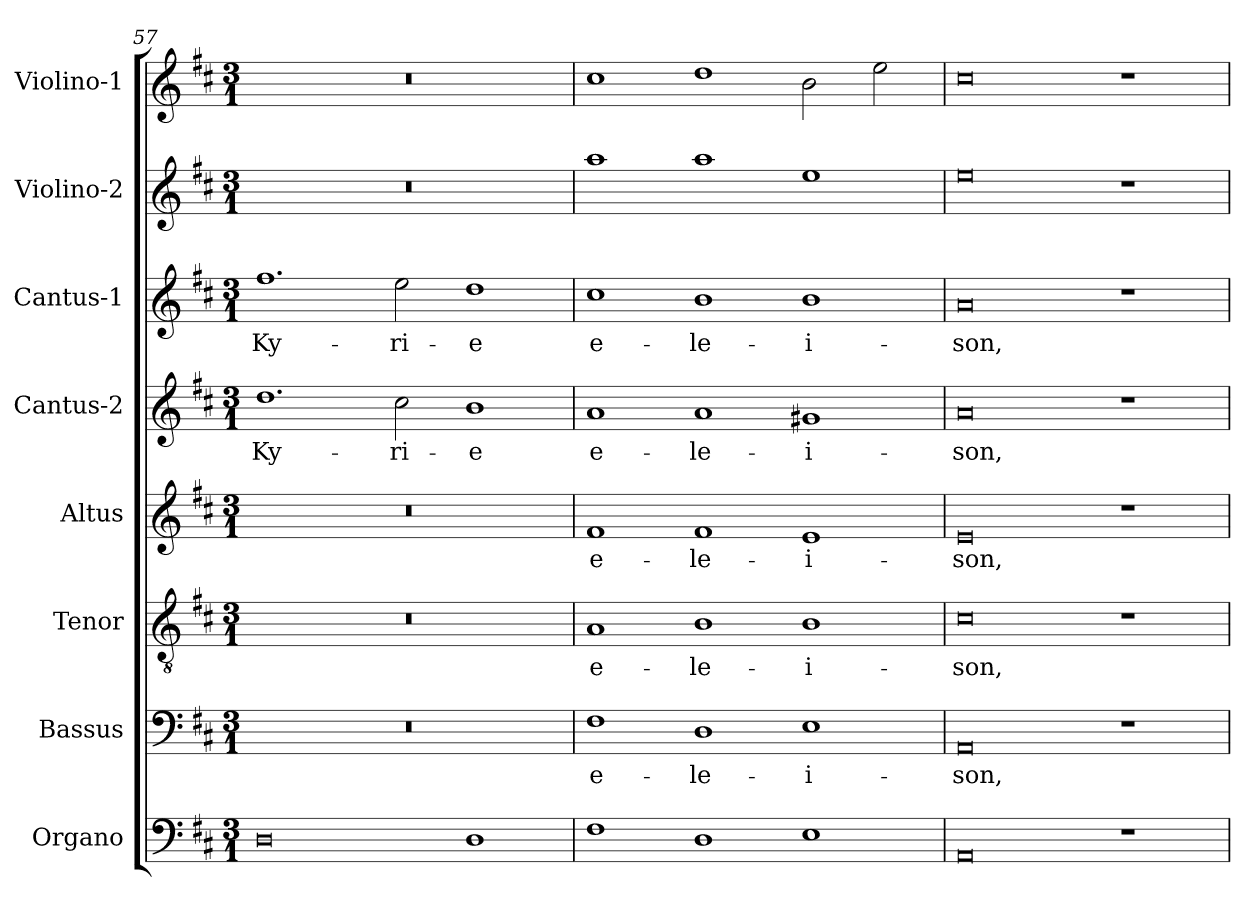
**kern	**kern	**text	**kern	**text	**kern	**text	**kern	**text	**kern	**text	**kern	**kern
*part8	*part7	*part7	*part6	*part6	*part5	*part5	*part4	*part4	*part3	*part3	*part2	*part1
*staff8	*staff7	*staff7	*staff6	*staff6	*staff5	*staff5	*staff4	*staff4	*staff3	*staff3	*staff2	*staff1
*I"Organo	*I"Bassus	*	*I"Tenor	*	*I"Altus	*	*I"Cantus-2	*	*I"Cantus-1	*	*I"Violino-2	*I"Violino-1
*I'Og	*I'B	*	*I'T	*	*I'A	*	*I'C2	*	*I'C1	*	*I'V2	*I'V1
*clefF4	*clefF4	*	*clefGv2	*	*clefG2	*	*clefG2	*	*clefG2	*	*clefG2	*clefG2
*k[f#c#]	*k[f#c#]	*	*k[f#c#]	*	*k[f#c#]	*	*k[f#c#]	*	*k[f#c#]	*	*k[f#c#]	*k[f#c#]
*D:	*D:	*	*D:	*	*D:	*	*D:	*	*D:	*	*D:	*D:
*M3/1	*M3/1	*	*M3/1	*	*M3/1	*	*M3/1	*	*M3/1	*	*M3/1	*M3/1
=57	=57	=57	=57	=57	=57	=57	=57	=57	=57	=57	=57	=57
!	!	!	!	!	!	!	!	!LO:LY:b	!	!	!	!
!	!	!	!	!	!	!	!	!	!	!LO:LY:b	!	!
0D	0.r	.	0.r	.	0.r	.	1.dd	Ky-	1.ff#	Ky-	0.r	0.r
!	!	!	!	!	!	!	!	!LO:LY:b	!	!	!	!
!	!	!	!	!	!	!	!	!	!	!LO:LY:b	!	!
.	.	.	.	.	.	.	2cc#\	-ri-	2ee\	-ri-	.	.
!	!	!	!	!	!	!	!	!LO:LY:b	!	!	!	!
!	!	!	!	!	!	!	!	!	!	!LO:LY:b	!	!
1D	.	.	.	.	.	.	1b	-e	1dd	-e	.	.
=58	=58	=58	=58	=58	=58	=58	=58	=58	=58	=58	=58	=58
!	!	!LO:LY:b	!	!	!	!	!	!	!	!	!	!
!	!	!	!	!LO:LY:b	!	!	!	!	!	!	!	!
!	!	!	!	!	!	!LO:LY:b	!	!	!	!	!	!
!	!	!	!	!	!	!	!	!LO:LY:b	!	!	!	!
!	!	!	!	!	!	!	!	!	!	!LO:LY:b	!	!
1F#	1F#	e-	1A	e-	1f#	e-	1a	e-	1cc#	e-	1aa	1cc#
!	!	!LO:LY:b	!	!	!	!	!	!	!	!	!	!
!	!	!	!	!LO:LY:b	!	!	!	!	!	!	!	!
!	!	!	!	!	!	!LO:LY:b	!	!	!	!	!	!
!	!	!	!	!	!	!	!	!LO:LY:b	!	!	!	!
!	!	!	!	!	!	!	!	!	!	!LO:LY:b	!	!
1D	1D	-le-	1B	-le-	1f#	-le-	1a	-le-	1b	-le-	1aa	1dd
!	!	!LO:LY:b	!	!	!	!	!	!	!	!	!	!
!	!	!	!	!LO:LY:b	!	!	!	!	!	!	!	!
!	!	!	!	!	!	!LO:LY:b	!	!	!	!	!	!
!	!	!	!	!	!	!	!	!LO:LY:b	!	!	!	!
!	!	!	!	!	!	!	!	!	!	!LO:LY:b	!	!
1E	1E	-i-	1B	-i-	1e	-i-	1g#X	-i-	1b	-i-	1ee	2b\
.	.	.	.	.	.	.	.	.	.	.	.	2ee\
!!LO:LB:g=z
=59	=59	=59	=59	=59	=59	=59	=59	=59	=59	=59	=59	=59
!	!	!LO:LY:b	!	!	!	!	!	!	!	!	!	!
!	!	!	!	!LO:LY:b	!	!	!	!	!	!	!	!
!	!	!	!	!	!	!LO:LY:b	!	!	!	!	!	!
!	!	!	!	!	!	!	!	!LO:LY:b	!	!	!	!
!	!	!	!	!	!	!	!	!	!	!LO:LY:b	!	!
0AA	0AA	-son,	0c#	-son,	0e	-son,	0a	-son,	0a	-son,	0ee	0cc#
1r	1r	.	1r	.	1r	.	1r	.	1r	.	1r	1r
=	=	=	=	=	=	=	=	=	=	=	=	=
*-	*-	*-	*-	*-	*-	*-	*-	*-	*-	*-	*-	*-
